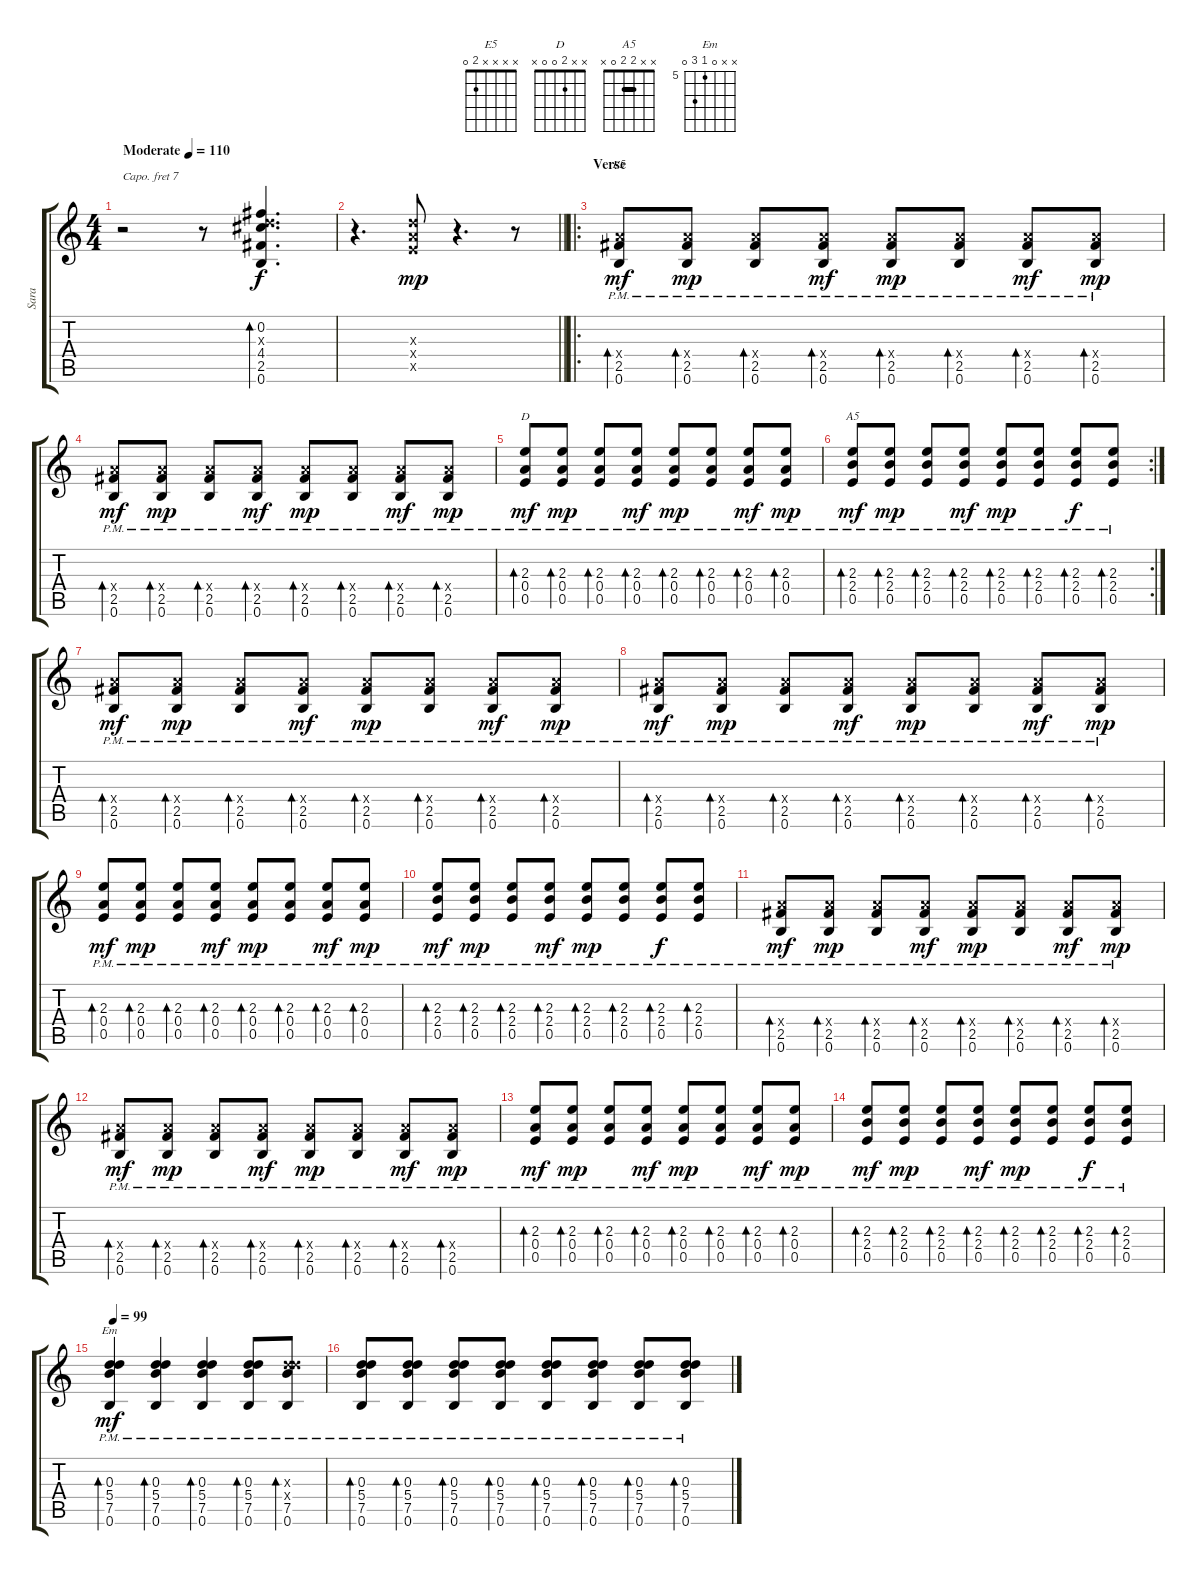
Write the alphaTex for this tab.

\track ("Sara" "Sara") {instrument acousticguitarsteel}
\staff {score tabs}
\capo 7
\tuning (E4 B3 G3 D3 A2 E2) {hide}
\chord ("E5" x x x x 2 0)
\chord ("D" x x 2 0 0 x)
\chord ("A5" x x 2 2 0 x) {barre 2}
\chord ("Em" x x 0 5 7 0) {firstfret 5}
\ts (4 4)
\tempo (110 "Moderate")
\clef g2
\ks c
r.2{dy f instrument acousticguitarsteel} r.8 (0.2 0.3{x} 4.4 2.5 0.6).4{d bd 120} |
\barLineRight lightlight
r.4{d} (0.3{x} 0.4{x} 0.5{x}).8{dy mp} r.4{d} r.8 |
\ro
\section ("" "Verse")
(0.4{x} 2.5{pm} 0.6{pm}).8{bd 30 ch "E5" dy mf} (0.4{x} 2.5{pm} 0.6{pm}).8{bd 30 dy mp} (0.4{x} 2.5{pm} 0.6{pm}).8{bd 30} (0.4{x} 2.5{pm} 0.6{pm}).8{bd 30 dy mf} (0.4{x} 2.5{pm} 0.6{pm}).8{bd 30 dy mp} (0.4{x} 2.5{pm} 0.6{pm}).8{bd 30} (0.4{x} 2.5{pm} 0.6{pm}).8{bd 30 dy mf} (0.4{x} 2.5{pm} 0.6{pm}).8{bd 30 dy mp} |
(0.4{x} 2.5{pm} 0.6{pm}).8{bd 30 dy mf} (0.4{x} 2.5{pm} 0.6{pm}).8{bd 30 dy mp} (0.4{x} 2.5{pm} 0.6{pm}).8{bd 30} (0.4{x} 2.5{pm} 0.6{pm}).8{bd 30 dy mf} (0.4{x} 2.5{pm} 0.6{pm}).8{bd 30 dy mp} (0.4{x} 2.5{pm} 0.6{pm}).8{bd 30} (0.4{x} 2.5{pm} 0.6{pm}).8{bd 30 dy mf} (0.4{x} 2.5{pm} 0.6{pm}).8{bd 30 dy mp} |
(2.3{pm} 0.4{pm} 0.5{pm}).8{bd 30 ch "D" dy mf} (2.3{pm} 0.4{pm} 0.5{pm}).8{bd 30 dy mp} (2.3{pm} 0.4{pm} 0.5{pm}).8{bd 30} (2.3{pm} 0.4{pm} 0.5{pm}).8{bd 30 dy mf} (2.3{pm} 0.4{pm} 0.5{pm}).8{bd 30 dy mp} (2.3{pm} 0.4{pm} 0.5{pm}).8{bd 30} (2.3{pm} 0.4{pm} 0.5{pm}).8{bd 30 dy mf} (2.3{pm} 0.4{pm} 0.5{pm}).8{bd 30 dy mp} |
\rc 2
(2.3{pm} 2.4{pm} 0.5{pm}).8{bd 30 ch "A5" dy mf} (2.3{pm} 2.4{pm} 0.5{pm}).8{bd 30 dy mp} (2.3{pm} 2.4{pm} 0.5{pm}).8{bd 30} (2.3{pm} 2.4{pm} 0.5{pm}).8{bd 30 dy mf} (2.3{pm} 2.4{pm} 0.5{pm}).8{bd 30 dy mp} (2.3{pm} 2.4{pm} 0.5{pm}).8{bd 30} (2.3{pm} 2.4{pm} 0.5{pm}).8{bd 30 dy f} (2.3{pm} 2.4{pm} 0.5{pm}).8{bd 30} |
(0.4{x} 2.5{pm} 0.6{pm}).8{bd 30 dy mf} (0.4{x} 2.5{pm} 0.6{pm}).8{bd 30 dy mp} (0.4{x} 2.5{pm} 0.6{pm}).8{bd 30} (0.4{x} 2.5{pm} 0.6{pm}).8{bd 30 dy mf} (0.4{x} 2.5{pm} 0.6{pm}).8{bd 30 dy mp} (0.4{x} 2.5{pm} 0.6{pm}).8{bd 30} (0.4{x} 2.5{pm} 0.6{pm}).8{bd 30 dy mf} (0.4{x} 2.5{pm} 0.6{pm}).8{bd 30 dy mp} |
(0.4{x} 2.5{pm} 0.6{pm}).8{bd 30 dy mf} (0.4{x} 2.5{pm} 0.6{pm}).8{bd 30 dy mp} (0.4{x} 2.5{pm} 0.6{pm}).8{bd 30} (0.4{x} 2.5{pm} 0.6{pm}).8{bd 30 dy mf} (0.4{x} 2.5{pm} 0.6{pm}).8{bd 30 dy mp} (0.4{x} 2.5{pm} 0.6{pm}).8{bd 30} (0.4{x} 2.5{pm} 0.6{pm}).8{bd 30 dy mf} (0.4{x} 2.5{pm} 0.6{pm}).8{bd 30 dy mp} |
(2.3{pm} 0.4{pm} 0.5{pm}).8{bd 30 dy mf} (2.3{pm} 0.4{pm} 0.5{pm}).8{bd 30 dy mp} (2.3{pm} 0.4{pm} 0.5{pm}).8{bd 30} (2.3{pm} 0.4{pm} 0.5{pm}).8{bd 30 dy mf} (2.3{pm} 0.4{pm} 0.5{pm}).8{bd 30 dy mp} (2.3{pm} 0.4{pm} 0.5{pm}).8{bd 30} (2.3{pm} 0.4{pm} 0.5{pm}).8{bd 30 dy mf} (2.3{pm} 0.4{pm} 0.5{pm}).8{bd 30 dy mp} |
(2.3{pm} 2.4{pm} 0.5{pm}).8{bd 30 dy mf} (2.3{pm} 2.4{pm} 0.5{pm}).8{bd 30 dy mp} (2.3{pm} 2.4{pm} 0.5{pm}).8{bd 30} (2.3{pm} 2.4{pm} 0.5{pm}).8{bd 30 dy mf} (2.3{pm} 2.4{pm} 0.5{pm}).8{bd 30 dy mp} (2.3{pm} 2.4{pm} 0.5{pm}).8{bd 30} (2.3{pm} 2.4{pm} 0.5{pm}).8{bd 30 dy f} (2.3{pm} 2.4{pm} 0.5{pm}).8{bd 30} |
(0.4{x} 2.5{pm} 0.6{pm}).8{bd 30 dy mf} (0.4{x} 2.5{pm} 0.6{pm}).8{bd 30 dy mp} (0.4{x} 2.5{pm} 0.6{pm}).8{bd 30} (0.4{x} 2.5{pm} 0.6{pm}).8{bd 30 dy mf} (0.4{x} 2.5{pm} 0.6{pm}).8{bd 30 dy mp} (0.4{x} 2.5{pm} 0.6{pm}).8{bd 30} (0.4{x} 2.5{pm} 0.6{pm}).8{bd 30 dy mf} (0.4{x} 2.5{pm} 0.6{pm}).8{bd 30 dy mp} |
(0.4{x} 2.5{pm} 0.6{pm}).8{bd 30 dy mf} (0.4{x} 2.5{pm} 0.6{pm}).8{bd 30 dy mp} (0.4{x} 2.5{pm} 0.6{pm}).8{bd 30} (0.4{x} 2.5{pm} 0.6{pm}).8{bd 30 dy mf} (0.4{x} 2.5{pm} 0.6{pm}).8{bd 30 dy mp} (0.4{x} 2.5{pm} 0.6{pm}).8{bd 30} (0.4{x} 2.5{pm} 0.6{pm}).8{bd 30 dy mf} (0.4{x} 2.5{pm} 0.6{pm}).8{bd 30 dy mp} |
(2.3{pm} 0.4{pm} 0.5{pm}).8{bd 30 dy mf} (2.3{pm} 0.4{pm} 0.5{pm}).8{bd 30 dy mp} (2.3{pm} 0.4{pm} 0.5{pm}).8{bd 30} (2.3{pm} 0.4{pm} 0.5{pm}).8{bd 30 dy mf} (2.3{pm} 0.4{pm} 0.5{pm}).8{bd 30 dy mp} (2.3{pm} 0.4{pm} 0.5{pm}).8{bd 30} (2.3{pm} 0.4{pm} 0.5{pm}).8{bd 30 dy mf} (2.3{pm} 0.4{pm} 0.5{pm}).8{bd 30 dy mp} |
(2.3{pm} 2.4{pm} 0.5{pm}).8{bd 30 dy mf} (2.3{pm} 2.4{pm} 0.5{pm}).8{bd 30 dy mp} (2.3{pm} 2.4{pm} 0.5{pm}).8{bd 30} (2.3{pm} 2.4{pm} 0.5{pm}).8{bd 30 dy mf} (2.3{pm} 2.4{pm} 0.5{pm}).8{bd 30 dy mp} (2.3{pm} 2.4{pm} 0.5{pm}).8{bd 30} (2.3{pm} 2.4{pm} 0.5{pm}).8{bd 30 dy f} (2.3{pm} 2.4{pm} 0.5{pm}).8{bd 30} |
\tempo 99
(0.3{pm} 5.4{pm} 7.5{pm} 0.6{pm}).4{bd 30 ch "Em" dy mf} (0.3{pm} 5.4{pm} 7.5{pm} 0.6{pm}).4{bd 30} (0.3{pm} 5.4{pm} 7.5{pm} 0.6{pm}).4{bd 30} (0.3{pm} 5.4{pm} 7.5{pm} 0.6{pm}).8{bd 30} (0.3{pm x} 5.4{pm x} 7.5{pm} 0.6{pm}).8{bd 30} |
(0.3{pm} 5.4{pm} 7.5{pm} 0.6{pm}).8{bd 30} (0.3{pm} 5.4{pm} 7.5{pm} 0.6{pm}).8{bd 30} (0.3{pm} 5.4{pm} 7.5{pm} 0.6{pm}).8{bd 30} (0.3{pm} 5.4{pm} 7.5{pm} 0.6{pm}).8{bd 30} (0.3{pm} 5.4{pm} 7.5{pm} 0.6{pm}).8{bd 30} (0.3{pm} 5.4{pm} 7.5{pm} 0.6{pm}).8{bd 30} (0.3{pm} 5.4{pm} 7.5{pm} 0.6{pm}).8{bd 30} (0.3{pm} 5.4{pm} 7.5{pm} 0.6{pm}).8{bd 30}
